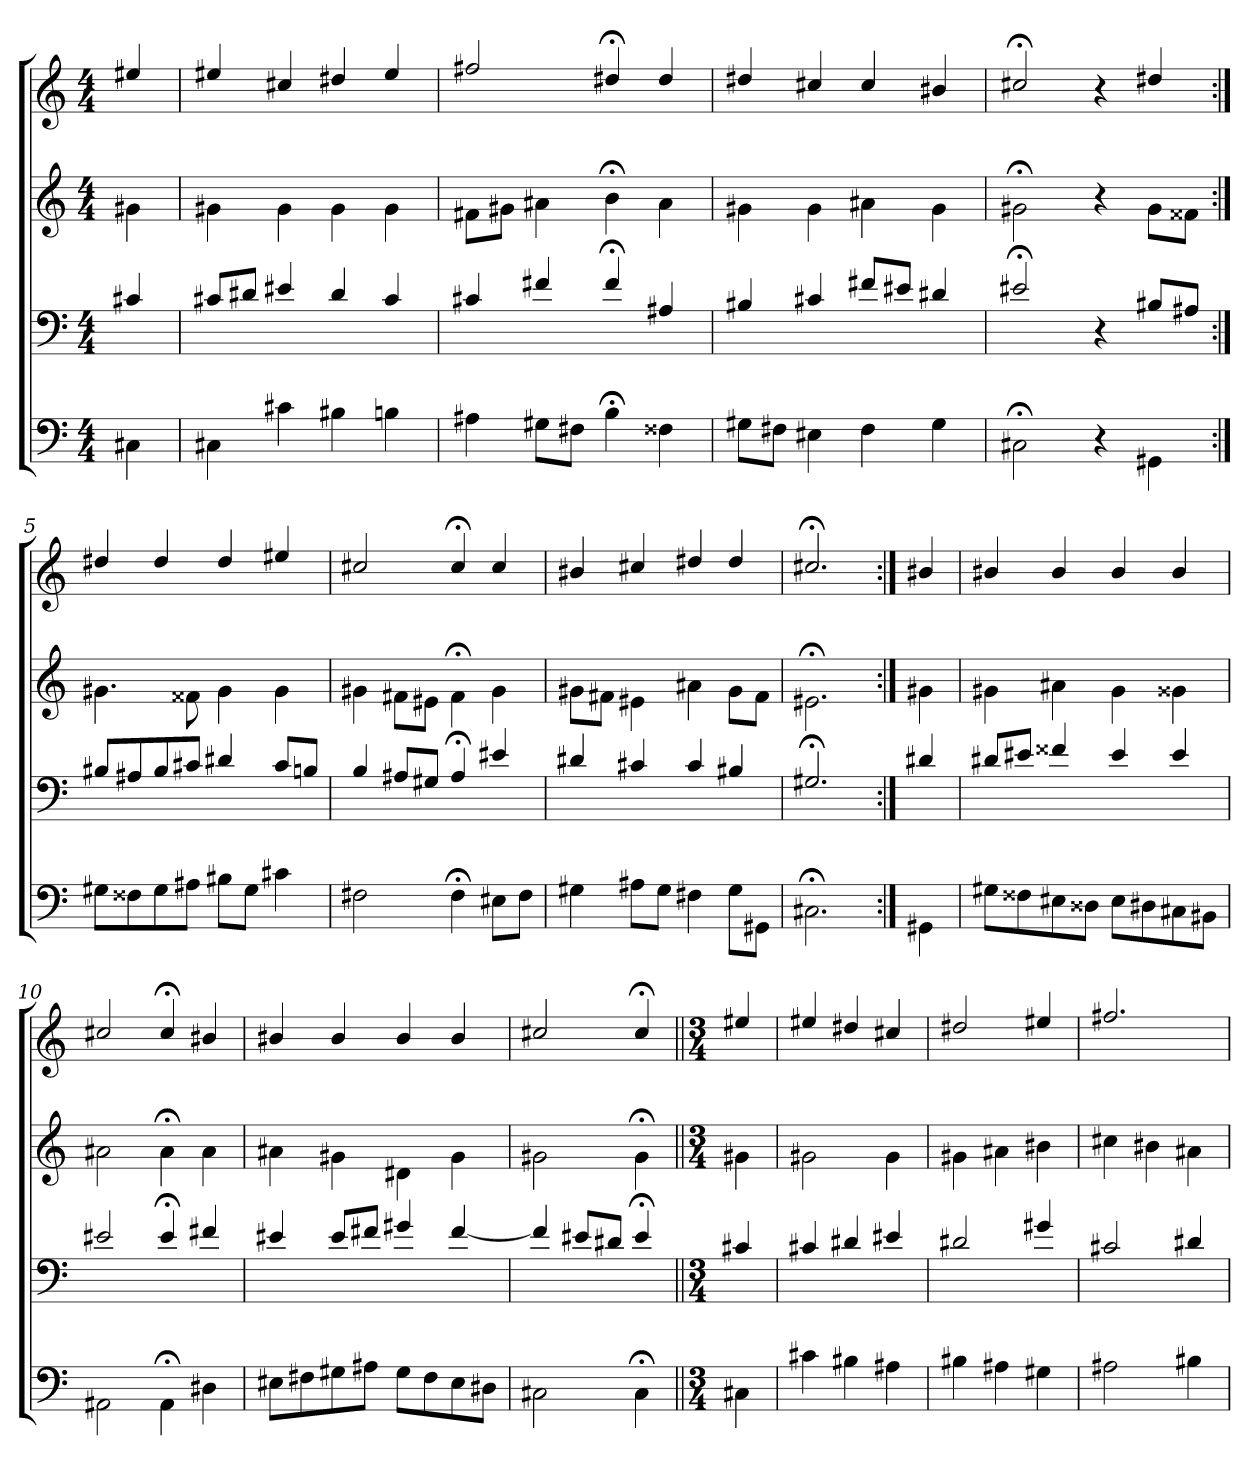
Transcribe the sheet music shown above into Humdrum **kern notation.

**kern	**kern	**kern	**kern
*part4	*part3	*part2	*part1
*staff4	*staff3	*staff2	*staff1
*clefF4	*clefF4	*clefG2	*clefG2
*k[]	*k[]	*k[]	*k[]
*M4/4	*M4/4	*M4/4	*M4/4
=	=	=	=
4C#X\	4c#X/	4g#X\	4ee#X/
=1	=1	=1	=1
4C#X\	8c#X/L	4g#X\	4ee#X/
.	8d#X/J	.	.
4c#X\	4e#X/	4g#\	4cc#X/
4B#X\	4d#/	4g#\	4dd#X/
4Bn\	4c#/	4g#\	4ee#/
=2	=2	=2	=2
4A#X\	4c#X/	8f#X\L	2ff#X/
.	.	8g#X\J	.
8G#X\L	4f#X/	4a#X\	.
8F#X\J	.	.	.
4B;<\	4f#;</	4b;<\	4dd#X;</
4F##X\	4A#X/	4a#\	4dd#/
=3	=3	=3	=3
8G#X\L	4B#X/	4g#X\	4dd#X/
8F#X\J	.	.	.
4E#X\	4c#X/	4g#\	4cc#X/
4F#\	8f#X/L	4a#X\	4cc#/
.	8e#X/J	.	.
4G#\	4d#X/	4g#\	4b#X/
=4	=4	=4	=4
2C#X;<\	2e#X;</	2g#X;<\	2cc#X;</
4r	4r	4r	4r
4GG#X\	8B#X/L	8g#\L	4dd#X/
.	8A#X/J	8f##X\J	.
=5:|!	=5:|!	=5:|!	=5:|!
8G#X\L	8B#X/L	4.g#X\	4dd#X/
8F##X\	8A#X/	.	.
8G#\	8B#/	.	4dd#/
8A#X\J	8c#X/J	8f##X\	.
8B#X\L	4d#X/	4g#\	4dd#/
8G#\J	.	.	.
4c#X\	8c#/L	4g#\	4ee#X/
.	8Bn/J	.	.
=6	=6	=6	=6
2F#X\	4B/	4g#X\	2cc#X/
.	8A#X/L	8f#X\L	.
.	8G#X/J	8e#X\J	.
4F#;<\	4A#;</	4f#;<\	4cc#;</
8E#X\L	4e#X/	4g#\	4cc#/
8F#\J	.	.	.
=7	=7	=7	=7
4G#X\	4d#X/	8g#X\L	4b#X/
.	.	8f#X\J	.
8A#X\L	4c#X/	4e#X\	4cc#X/
8G#\J	.	.	.
4F#X\	4c#/	4a#X\	4dd#X/
8G#\L	4B#X/	8g#\L	4dd#/
8GG#X\J	.	8f#\J	.
=8	=8	=8	=8
2.C#X;<\	2.G#X;</	2.e#X;<\	2.cc#X;</
=:|!	=:|!	=:|!	=:|!
4GG#X\	4d#X/	4g#X\	4b#X/
=9	=9	=9	=9
8G#X\L	8d#X/L	4g#X\	4b#X/
8F##X\	8e#X/J	.	.
8E#X\	4f##X/	4a#X\	4b#/
8D##X\J	.	.	.
8E#\L	4e#/	4g#\	4b#/
8D#X\	.	.	.
8C#X\	4e#/	4g##X\	4b#/
8BB#X\J	.	.	.
=10	=10	=10	=10
2AA#X\	2e#X/	2a#X\	2cc#X/
4AA#;<\	4e#;</	4a#;<\	4cc#;</
4D#X\	4f#X/	4a#\	4b#X/
=11	=11	=11	=11
8E#X\L	4e#X/	4a#X\	4b#X/
8F#X\	.	.	.
8G#X\	8e#/L	4g#X\	4b#/
8A#X\J	8f#X/J	.	.
8G#\L	4g#X/	4d#X\	4b#/
8F#\	.	.	.
8E#\	[4f#/	4g#\	4b#/
8D#X\J	.	.	.
=12	=12	=12	=12
2C#X\	4f#/]	2g#X\	2cc#X/
.	8e#X/L	.	.
.	8d#X/J	.	.
4C#;<\	4e#;</	4g#;<\	4cc#;</
=||	=||	=||	=||
*M3/4	*M3/4	*M3/4	*M3/4
4C#X\	4c#X/	4g#X\	4ee#X/
=13	=13	=13	=13
4c#X\	4c#X/	2g#X\	4ee#X/
4B#X\	4d#X/	.	4dd#X/
4A#X\	4e#X/	4g#\	4cc#X/
=14	=14	=14	=14
4B#X\	2d#X/	4g#X\	2dd#X/
4A#X\	.	4a#X\	.
4G#X\	4g#X/	4b#X\	4ee#X/
=15	=15	=15	=15
2A#X\	2c#X/	4cc#X\	2.ff#X/
.	.	4b#X\	.
4B#X\	4d#X/	4a#X\	.
=	=	=	=
*-	*-	*-	*-
